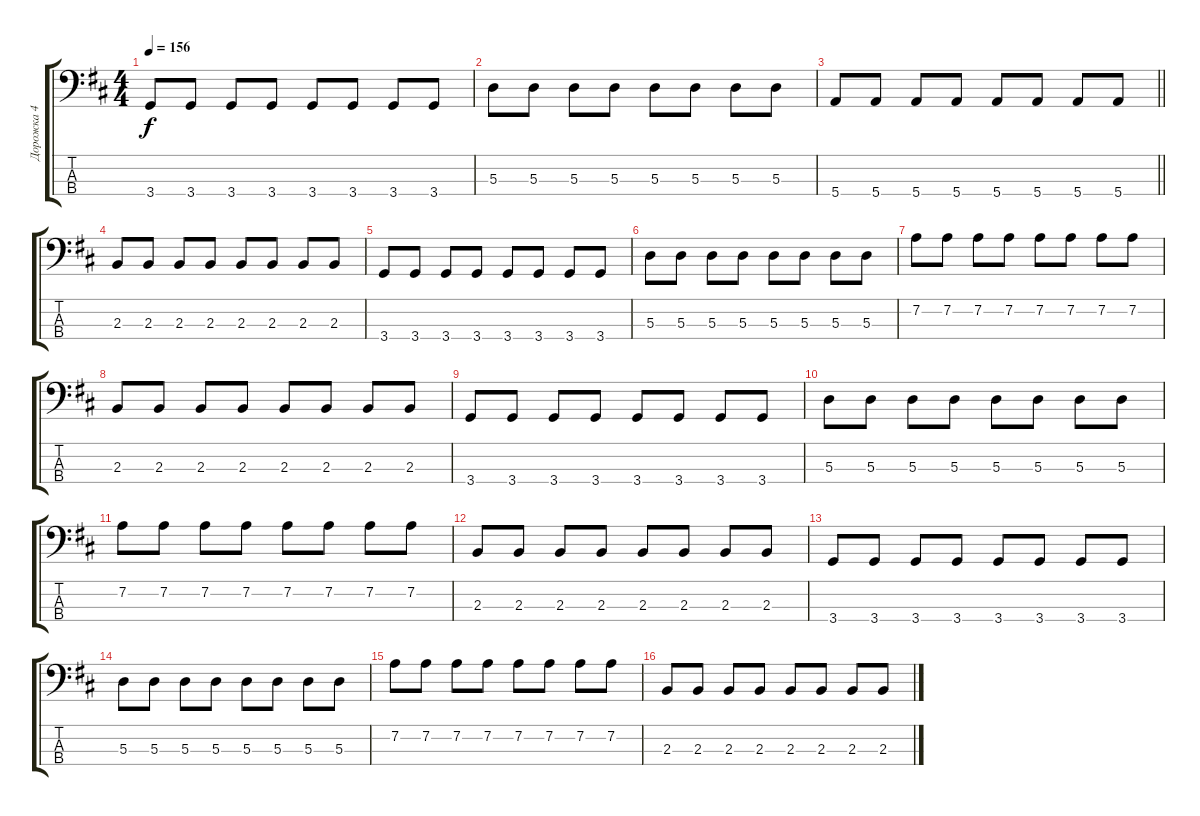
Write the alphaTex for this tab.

\track ("Дорожка 4" "Дорожка 4") {instrument electricbasspick}
\staff {score tabs}
\tuning (G2 D2 A1 E1) {hide}
\ts (4 4)
\tempo 156
\clef f4
\ks bminor
3.4.8{dy f} 3.4.8 3.4.8 3.4.8 3.4.8 3.4.8 3.4.8 3.4.8 |
5.3.8 5.3.8 5.3.8 5.3.8 5.3.8 5.3.8 5.3.8 5.3.8 |
\barLineRight lightlight
5.4.8 5.4.8 5.4.8 5.4.8 5.4.8 5.4.8 5.4.8 5.4.8 |
2.3.8 2.3.8 2.3.8 2.3.8 2.3.8 2.3.8 2.3.8 2.3.8 |
3.4.8 3.4.8 3.4.8 3.4.8 3.4.8 3.4.8 3.4.8 3.4.8 |
5.3.8 5.3.8 5.3.8 5.3.8 5.3.8 5.3.8 5.3.8 5.3.8 |
7.2.8 7.2.8 7.2.8 7.2.8 7.2.8 7.2.8 7.2.8 7.2.8 |
2.3.8 2.3.8 2.3.8 2.3.8 2.3.8 2.3.8 2.3.8 2.3.8 |
3.4.8 3.4.8 3.4.8 3.4.8 3.4.8 3.4.8 3.4.8 3.4.8 |
5.3.8 5.3.8 5.3.8 5.3.8 5.3.8 5.3.8 5.3.8 5.3.8 |
7.2.8 7.2.8 7.2.8 7.2.8 7.2.8 7.2.8 7.2.8 7.2.8 |
2.3.8 2.3.8 2.3.8 2.3.8 2.3.8 2.3.8 2.3.8 2.3.8 |
3.4.8 3.4.8 3.4.8 3.4.8 3.4.8 3.4.8 3.4.8 3.4.8 |
5.3.8 5.3.8 5.3.8 5.3.8 5.3.8 5.3.8 5.3.8 5.3.8 |
7.2.8 7.2.8 7.2.8 7.2.8 7.2.8 7.2.8 7.2.8 7.2.8 |
2.3.8 2.3.8 2.3.8 2.3.8 2.3.8 2.3.8 2.3.8 2.3.8
